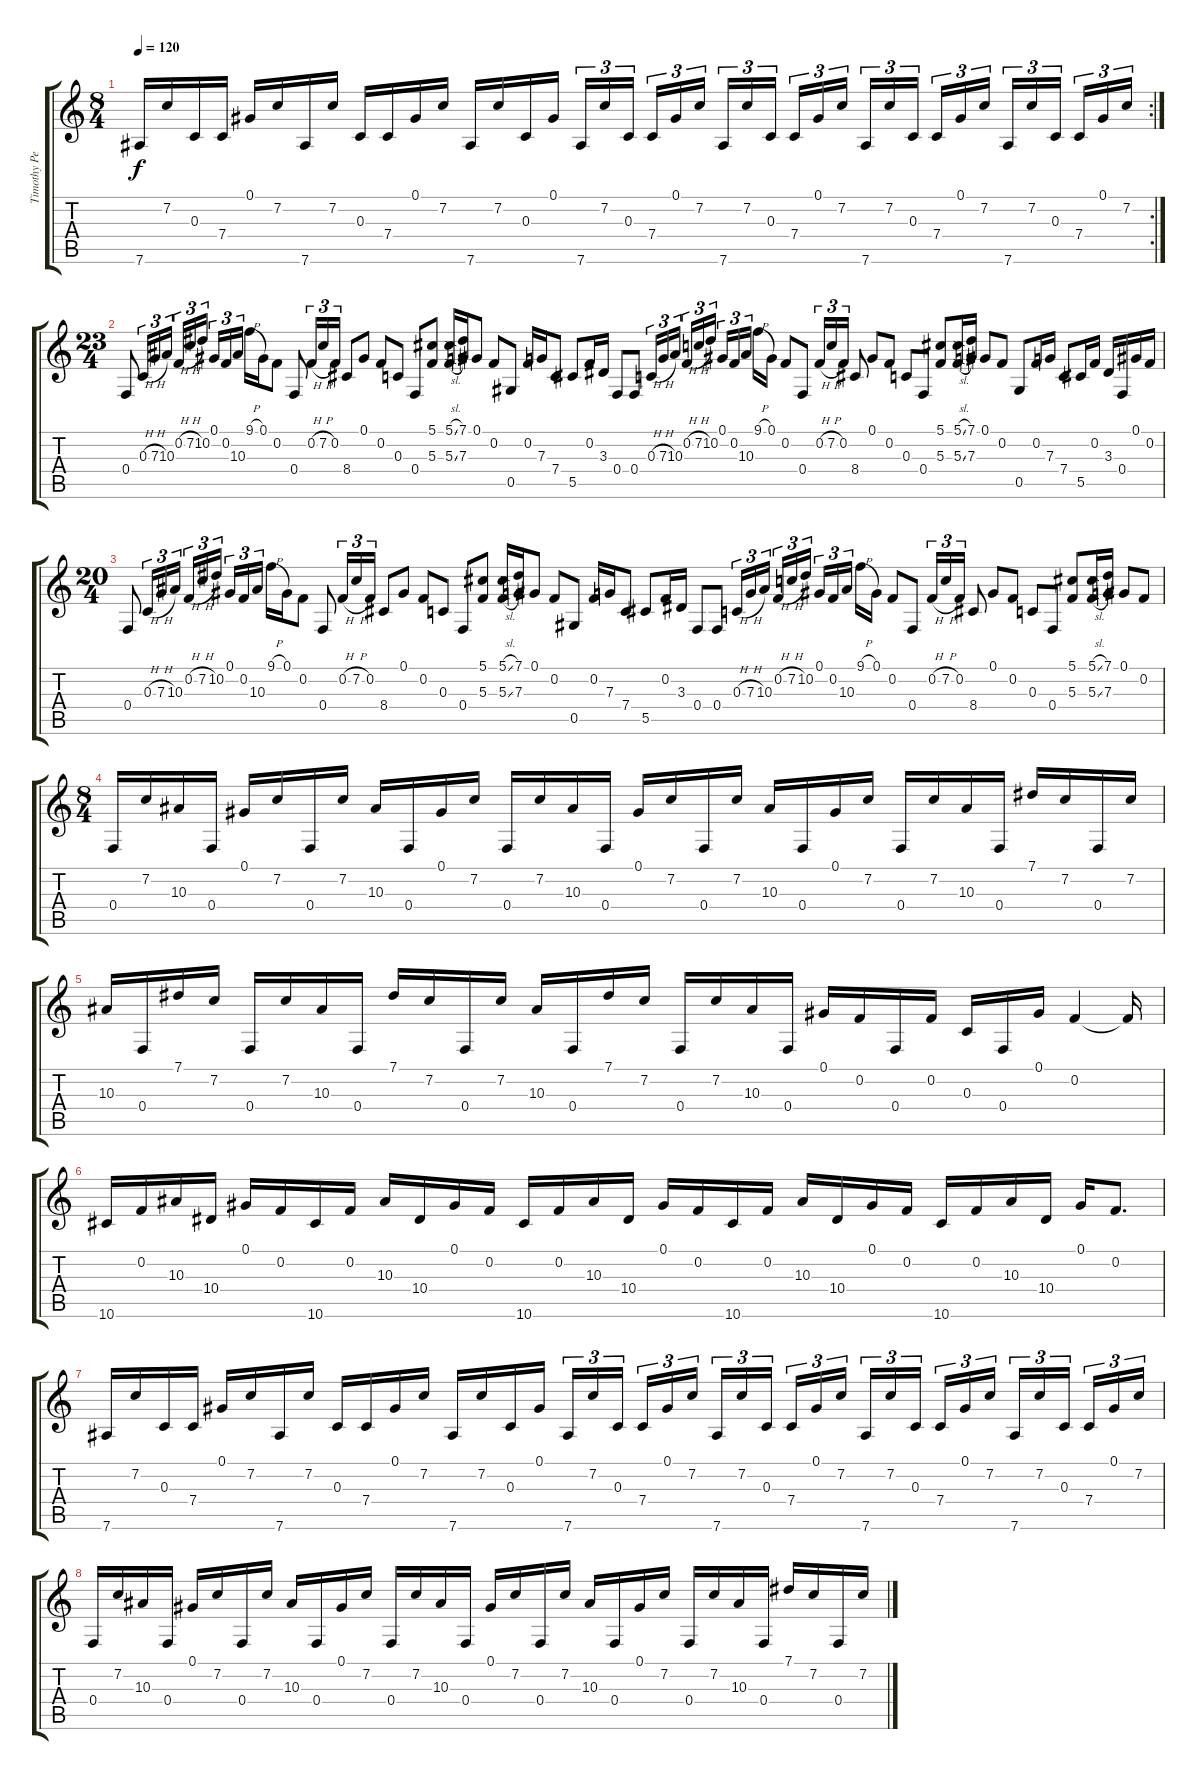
\track ("Timothy Peter Collis" "Timothy Pe") {instrument electricguitarclean}
\staff {score tabs}
\tuning (Ab3 F3 C3 F2 Ab2 Eb2) {hide}
\rc 2
\ts (8 4)
\tempo 120
\clef g2
\ks c
7.6.16{dy f} 7.2.16 0.3.16 7.4.16 0.1.16 7.2.16 7.6.16 7.2.16 0.3.16 7.4.16 0.1.16 7.2.16 7.6.16 7.2.16 0.3.16 0.1.16 7.6.16{tu (3 2)} 7.2.16{tu (3 2)} 0.3.16{tu (3 2) beam splitsecondary} 7.4.16{tu (3 2)} 0.1.16{tu (3 2)} 7.2.16{tu (3 2)} 7.6.16{tu (3 2)} 7.2.16{tu (3 2)} 0.3.16{tu (3 2) beam splitsecondary} 7.4.16{tu (3 2)} 0.1.16{tu (3 2)} 7.2.16{tu (3 2)} 7.6.16{tu (3 2)} 7.2.16{tu (3 2)} 0.3.16{tu (3 2) beam splitsecondary} 7.4.16{tu (3 2)} 0.1.16{tu (3 2)} 7.2.16{tu (3 2)} 7.6.16{tu (3 2)} 7.2.16{tu (3 2)} 0.3.16{tu (3 2) beam splitsecondary} 7.4.16{tu (3 2)} 0.1.16{tu (3 2)} 7.2.16{tu (3 2)} |
\ts (23 4)
0.4.8 0.3{h}.16{tu (3 2)} 7.3{h}.16{tu (3 2)} 10.3.16{tu (3 2)} 0.2{h}.16{tu (3 2)} 7.2{h}.16{tu (3 2)} 10.2.16{tu (3 2) beam splitsecondary} 0.1.16{tu (3 2)} 0.2.16{tu (3 2)} 10.3.16{tu (3 2)} 9.1{h}.16 0.1.16 0.2.8 0.4.8 0.2{h}.16{tu (3 2)} 7.2{h}.16{tu (3 2)} 0.2.16{tu (3 2)} 8.4.8 0.1.8 0.2.8 0.3.8 0.4.8 (5.1 5.3).8 (5.1{sl} 5.3{sl}).16 (7.1 7.3).16 0.1.8 0.2.8 0.5.8 0.2.16 7.3.16 7.4.8 5.5.8 0.2.16 3.3.16 0.4.8 0.4.8 0.3{h}.16{tu (3 2)} 7.3{h}.16{tu (3 2)} 10.3.16{tu (3 2) beam splitsecondary} 0.2{h}.16{tu (3 2)} 7.2{h}.16{tu (3 2)} 10.2.16{tu (3 2)} 0.1.16{tu (3 2)} 0.2.16{tu (3 2)} 10.3.16{tu (3 2) beam splitsecondary} 9.1{h}.16 0.1.16 0.2.8 0.4.8 0.2{h}.16{tu (3 2)} 7.2{h}.16{tu (3 2)} 0.2.16{tu (3 2)} 8.4.8 0.1.8 0.2.8 0.3.8 0.4.8 (5.1 5.3).8 (5.1{sl} 5.3{sl}).16 (7.1 7.3).16 0.1.8 0.2.8 0.5.8 0.2.16 7.3.16 7.4.8 5.5.16 0.2.16 3.3.16 0.4.16 0.1.16 0.2.16 |
\ts (20 4)
0.4.8 0.3{h}.16{tu (3 2)} 7.3{h}.16{tu (3 2)} 10.3.16{tu (3 2)} 0.2{h}.16{tu (3 2)} 7.2{h}.16{tu (3 2)} 10.2.16{tu (3 2) beam splitsecondary} 0.1.16{tu (3 2)} 0.2.16{tu (3 2)} 10.3.16{tu (3 2)} 9.1{h}.16 0.1.16 0.2.8 0.4.8 0.2{h}.16{tu (3 2)} 7.2{h}.16{tu (3 2)} 0.2.16{tu (3 2)} 8.4.8 0.1.8 0.2.8 0.3.8 0.4.8 (5.1 5.3).8 (5.1{sl} 5.3{sl}).16 (7.1 7.3).16 0.1.8 0.2.8 0.5.8 0.2.16 7.3.16 7.4.8 5.5.8 0.2.16 3.3.16 0.4.8 0.4.8 0.3{h}.16{tu (3 2)} 7.3{h}.16{tu (3 2)} 10.3.16{tu (3 2) beam splitsecondary} 0.2{h}.16{tu (3 2)} 7.2{h}.16{tu (3 2)} 10.2.16{tu (3 2)} 0.1.16{tu (3 2)} 0.2.16{tu (3 2)} 10.3.16{tu (3 2) beam splitsecondary} 9.1{h}.16 0.1.16 0.2.8 0.4.8 0.2{h}.16{tu (3 2)} 7.2{h}.16{tu (3 2)} 0.2.16{tu (3 2)} 8.4.8 0.1.8 0.2.8 0.3.8 0.4.8 (5.1 5.3).8 (5.1{sl} 5.3{sl}).16 (7.1 7.3).16 0.1.8 0.2.8 |
\ts (8 4)
0.4.16 7.2.16 10.3.16 0.4.16 0.1.16 7.2.16 0.4.16 7.2.16 10.3.16 0.4.16 0.1.16 7.2.16 0.4.16 7.2.16 10.3.16 0.4.16 0.1.16 7.2.16 0.4.16 7.2.16 10.3.16 0.4.16 0.1.16 7.2.16 0.4.16 7.2.16 10.3.16 0.4.16 7.1.16 7.2.16 0.4.16 7.2.16 |
10.3.16 0.4.16 7.1.16 7.2.16 0.4.16 7.2.16 10.3.16 0.4.16 7.1.16 7.2.16 0.4.16 7.2.16 10.3.16 0.4.16 7.1.16 7.2.16 0.4.16 7.2.16 10.3.16 0.4.16 0.1.16 0.2.16 0.4.16 0.2.16 0.3.16 0.4.16 0.1.16 0.2.4 0.2{t}.16 |
10.6.16 0.2.16 10.3.16 10.4.16 0.1.16 0.2.16 10.6.16 0.2.16 10.3.16 10.4.16 0.1.16 0.2.16 10.6.16 0.2.16 10.3.16 10.4.16 0.1.16 0.2.16 10.6.16 0.2.16 10.3.16 10.4.16 0.1.16 0.2.16 10.6.16 0.2.16 10.3.16 10.4.16 0.1.16 0.2.8{d} |
7.6.16 7.2.16 0.3.16 7.4.16 0.1.16 7.2.16 7.6.16 7.2.16 0.3.16 7.4.16 0.1.16 7.2.16 7.6.16 7.2.16 0.3.16 0.1.16 7.6.16{tu (3 2)} 7.2.16{tu (3 2)} 0.3.16{tu (3 2) beam splitsecondary} 7.4.16{tu (3 2)} 0.1.16{tu (3 2)} 7.2.16{tu (3 2)} 7.6.16{tu (3 2)} 7.2.16{tu (3 2)} 0.3.16{tu (3 2) beam splitsecondary} 7.4.16{tu (3 2)} 0.1.16{tu (3 2)} 7.2.16{tu (3 2)} 7.6.16{tu (3 2)} 7.2.16{tu (3 2)} 0.3.16{tu (3 2) beam splitsecondary} 7.4.16{tu (3 2)} 0.1.16{tu (3 2)} 7.2.16{tu (3 2)} 7.6.16{tu (3 2)} 7.2.16{tu (3 2)} 0.3.16{tu (3 2) beam splitsecondary} 7.4.16{tu (3 2)} 0.1.16{tu (3 2)} 7.2.16{tu (3 2)} |
0.4.16 7.2.16 10.3.16 0.4.16 0.1.16 7.2.16 0.4.16 7.2.16 10.3.16 0.4.16 0.1.16 7.2.16 0.4.16 7.2.16 10.3.16 0.4.16 0.1.16 7.2.16 0.4.16 7.2.16 10.3.16 0.4.16 0.1.16 7.2.16 0.4.16 7.2.16 10.3.16 0.4.16 7.1.16 7.2.16 0.4.16 7.2.16
